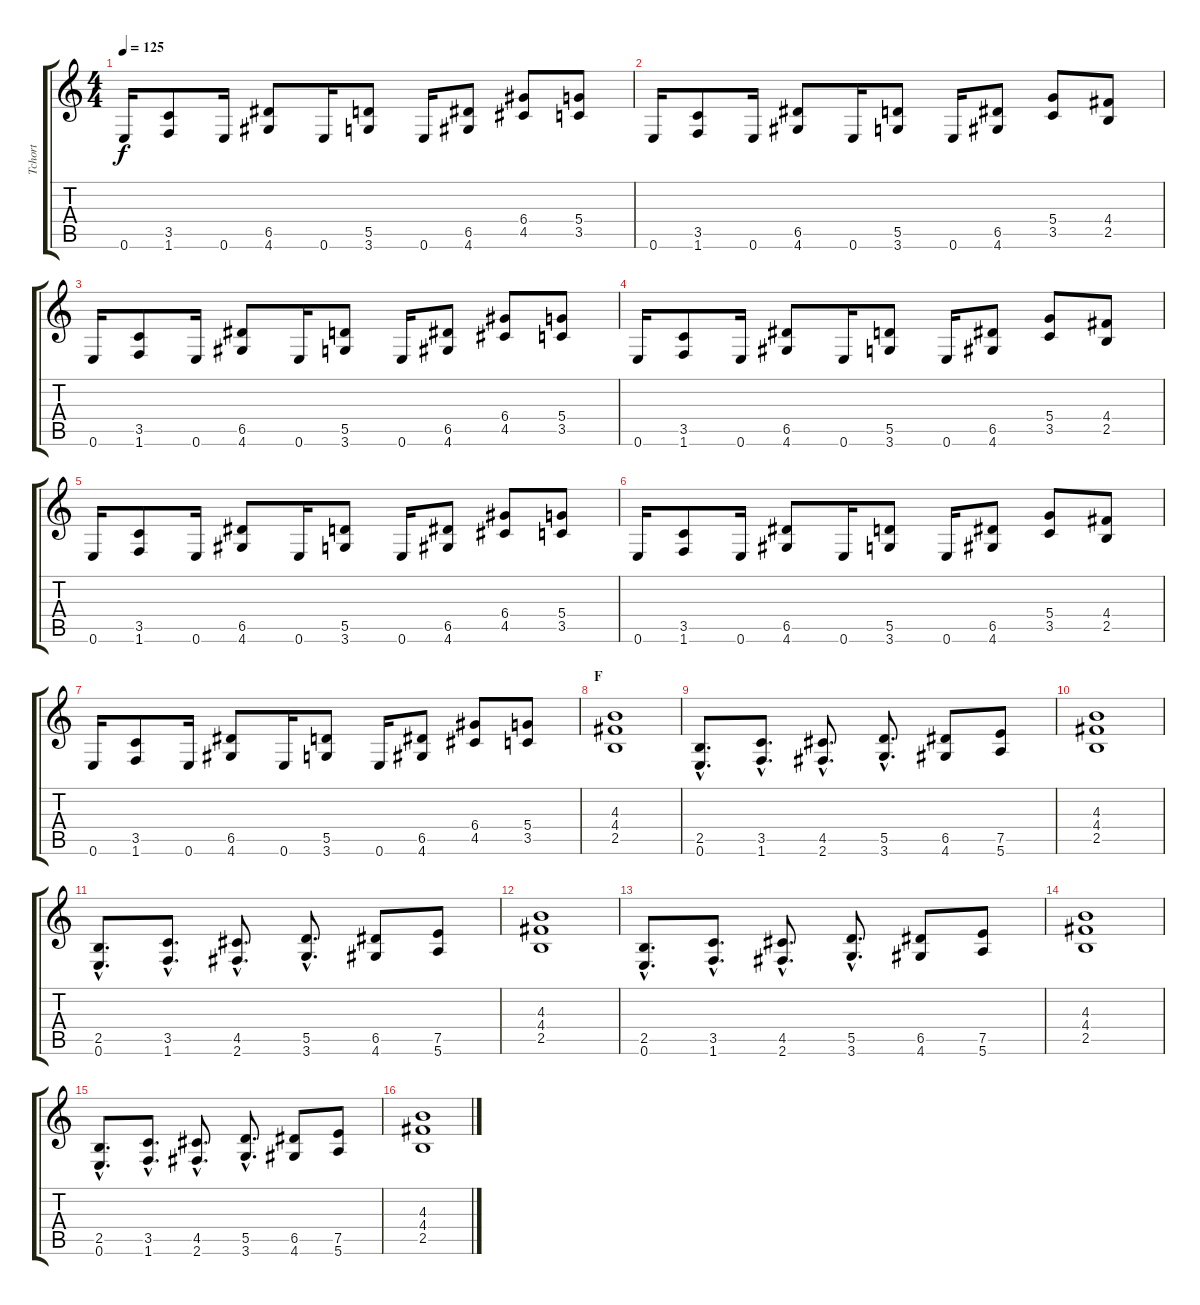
\track ("Tchort" "Tchort") {instrument distortionguitar}
\staff {score tabs}
\tuning (E4 B3 G3 D3 A2 E2) {hide}
\ts (4 4)
\tempo 125
\clef g2
\ks c
0.6.16{dy f} (3.5 1.6).8 0.6.16 (6.5 4.6).8 0.6.16 (5.5 3.6).8 0.6.16 (6.5 4.6).8 (6.4 4.5).8 (5.4 3.5).8 |
0.6.16 (3.5 1.6).8 0.6.16 (6.5 4.6).8 0.6.16 (5.5 3.6).8 0.6.16 (6.5 4.6).8 (5.4 3.5).8 (4.4 2.5).8 |
0.6.16 (3.5 1.6).8 0.6.16 (6.5 4.6).8 0.6.16 (5.5 3.6).8 0.6.16 (6.5 4.6).8 (6.4 4.5).8 (5.4 3.5).8 |
0.6.16 (3.5 1.6).8 0.6.16 (6.5 4.6).8 0.6.16 (5.5 3.6).8 0.6.16 (6.5 4.6).8 (5.4 3.5).8 (4.4 2.5).8 |
0.6.16 (3.5 1.6).8 0.6.16 (6.5 4.6).8 0.6.16 (5.5 3.6).8 0.6.16 (6.5 4.6).8 (6.4 4.5).8 (5.4 3.5).8 |
0.6.16 (3.5 1.6).8 0.6.16 (6.5 4.6).8 0.6.16 (5.5 3.6).8 0.6.16 (6.5 4.6).8 (5.4 3.5).8 (4.4 2.5).8 |
0.6.16 (3.5 1.6).8 0.6.16 (6.5 4.6).8 0.6.16 (5.5 3.6).8 0.6.16 (6.5 4.6).8 (6.4 4.5).8 (5.4 3.5).8 |
\section ("" "F")
(4.3 4.4 2.5).1 |
(2.5{hac} 0.6{hac}).8{d} (3.5{hac} 1.6{hac}).8{d} (4.5{hac} 2.6{hac}).8{d} (5.5{hac} 3.6{hac}).8{d} (6.5 4.6).8 (7.5 5.6).8 |
(4.3 4.4 2.5).1 |
(2.5{hac} 0.6{hac}).8{d} (3.5{hac} 1.6{hac}).8{d} (4.5{hac} 2.6{hac}).8{d} (5.5{hac} 3.6{hac}).8{d} (6.5 4.6).8 (7.5 5.6).8 |
(4.3 4.4 2.5).1 |
(2.5{hac} 0.6{hac}).8{d} (3.5{hac} 1.6{hac}).8{d} (4.5{hac} 2.6{hac}).8{d} (5.5{hac} 3.6{hac}).8{d} (6.5 4.6).8 (7.5 5.6).8 |
(4.3 4.4 2.5).1 |
(2.5{hac} 0.6{hac}).8{d} (3.5{hac} 1.6{hac}).8{d} (4.5{hac} 2.6{hac}).8{d} (5.5{hac} 3.6{hac}).8{d} (6.5 4.6).8 (7.5 5.6).8 |
(4.3 4.4 2.5).1
